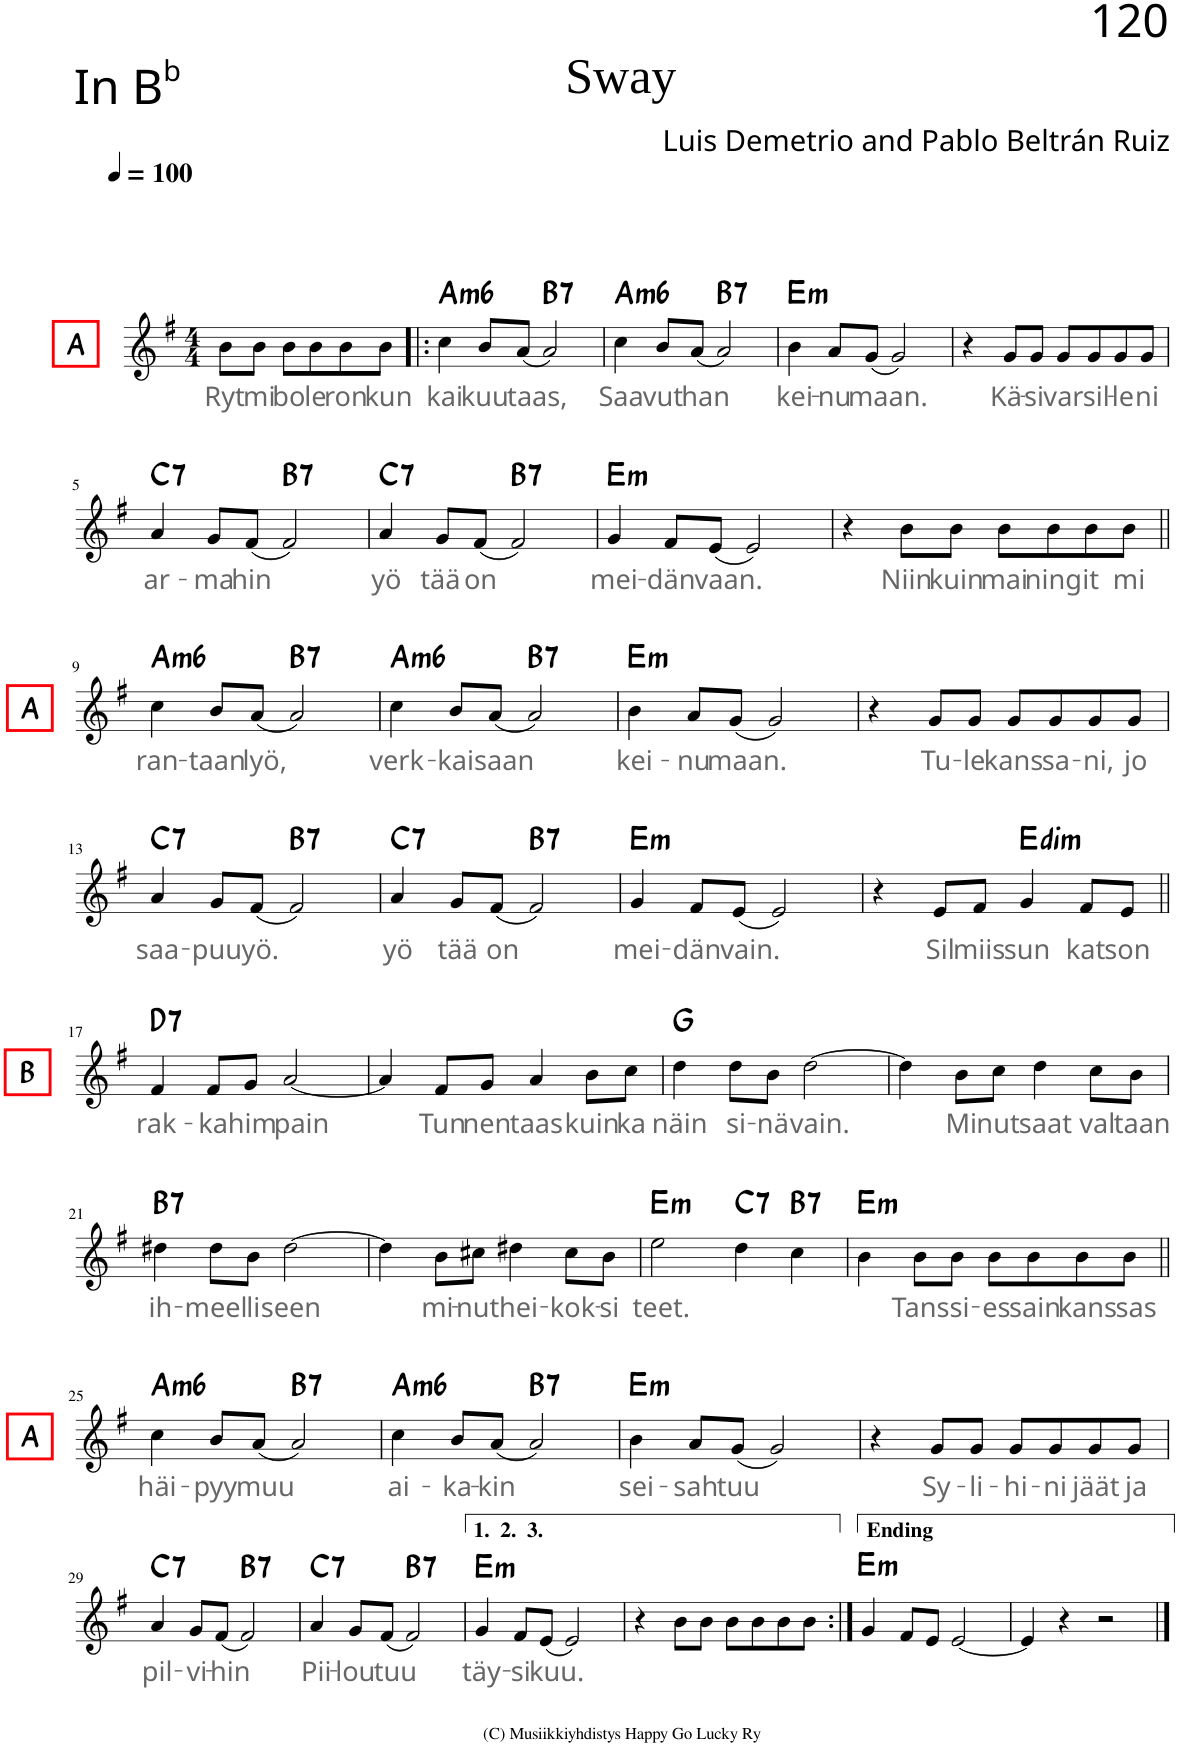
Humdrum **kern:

**kern	**text	**harte
*part1	*part1	*part1
*staff1	*staff1	*
*I"Voice	*	*
*clefG2	*	*
*k[f#]	*	*
*M4/4	*	*
*MM100	*	*
=	=	=
!	!LO:LY:b:color=#666666	!
8b\L	Ryt-	.
!	!LO:LY:b:color=#666666	!
8b\J	-mi	.
!	!LO:LY:b:color=#666666	!
8b\L	bo-	.
!	!LO:LY:b:color=#666666	!
8b\	-le-	.
!	!LO:LY:b:color=#666666	!
8b\	-ron	.
!	!LO:LY:b:color=#666666	!
8b\J	kun	.
=1!|:	=1!|:	=1!|:
!LO:TX:a:B:t=A	!	!
!	!LO:LY:b:color=#666666	!LO:H:kt=m6
4cc\	kai-	A:min6
!	!LO:LY:b:color=#666666	!
8b/L	-kuu	.
!	!LO:LY:b:color=#666666	!
(8a/J	taas,	.
!	!	!LO:H:kt=7
2a/)	.	B:7
=2	=2	=2
!	!LO:LY:b:color=#666666	!LO:H:kt=m6
4cc\	Saa-	A:min6
!	!LO:LY:b:color=#666666	!
8b/L	-vut-	.
!	!LO:LY:b:color=#666666	!
(8a/J	-han	.
!	!	!LO:H:kt=7
2a/)	.	B:7
=3	=3	=3
!	!LO:LY:b:color=#666666	!LO:H:kt=m
4b\	kei-	E:min
!	!LO:LY:b:color=#666666	!
8a/L	-nu-	.
!	!LO:LY:b:color=#666666	!
(8g/J	-maan.	.
2g/)	.	.
=4	=4	=4
4r	.	.
!	!LO:LY:b:color=#666666	!
8g/L	Kä-	.
!	!LO:LY:b:color=#666666	!
8g/J	-si-	.
!	!LO:LY:b:color=#666666	!
8g/L	-var-	.
!	!LO:LY:b:color=#666666	!
8g/	-sil-	.
!	!LO:LY:b:color=#666666	!
8g/	-le-	.
!	!LO:LY:b:color=#666666	!
8g/J	-ni	.
!!LO:LB:g=z
=5	=5	=5
!	!LO:LY:b:color=#666666	!LO:H:kt=7
4a/	ar-	C:7
!	!LO:LY:b:color=#666666	!
8g/L	-ma-	.
!	!LO:LY:b:color=#666666	!
(8f#/J	-hin	.
!	!	!LO:H:kt=7
2f#/)	.	B:7
=6	=6	=6
!	!LO:LY:b:color=#666666	!LO:H:kt=7
4a/	yö	C:7
!	!LO:LY:b:color=#666666	!
8g/L	tää	.
!	!LO:LY:b:color=#666666	!
(8f#/J	on	.
!	!	!LO:H:kt=7
2f#/)	.	B:7
=7	=7	=7
!	!LO:LY:b:color=#666666	!LO:H:kt=m
4g/	mei-	E:min
!	!LO:LY:b:color=#666666	!
8f#/L	-dän	.
!	!LO:LY:b:color=#666666	!
(8e/J	vaan.	.
2e/)	.	.
=8	=8	=8
4r	.	.
!	!LO:LY:b:color=#666666	!
8b\L	Niin	.
!	!LO:LY:b:color=#666666	!
8b\J	kuin	.
!	!LO:LY:b:color=#666666	!
8b\L	mai-	.
!	!LO:LY:b:color=#666666	!
8b\	-ning-	.
!	!LO:LY:b:color=#666666	!
8b\	-it	.
!	!LO:LY:b:color=#666666	!
8b\J	mi	.
!!LO:LB:g=z
=9||	=9||	=9||
!LO:TX:a:B:t=A	!	!
!	!LO:LY:b:color=#666666	!LO:H:kt=m6
4cc\	ran-	A:min6
!	!LO:LY:b:color=#666666	!
8b/L	-taan	.
!	!LO:LY:b:color=#666666	!
(8a/J	lyö,	.
!	!	!LO:H:kt=7
2a/)	.	B:7
=10	=10	=10
!	!LO:LY:b:color=#666666	!LO:H:kt=m6
4cc\	verk-	A:min6
!	!LO:LY:b:color=#666666	!
8b/L	-kai-	.
!	!LO:LY:b:color=#666666	!
(8a/J	-saan	.
!	!	!LO:H:kt=7
2a/)	.	B:7
=11	=11	=11
!	!LO:LY:b:color=#666666	!LO:H:kt=m
4b\	kei-	E:min
!	!LO:LY:b:color=#666666	!
8a/L	-nu-	.
!	!LO:LY:b:color=#666666	!
(8g/J	-maan.	.
2g/)	.	.
=12	=12	=12
4r	.	.
!	!LO:LY:b:color=#666666	!
8g/L	Tu-	.
!	!LO:LY:b:color=#666666	!
8g/J	-le	.
!	!LO:LY:b:color=#666666	!
8g/L	kans-	.
!	!LO:LY:b:color=#666666	!
8g/	-sa-	.
!	!LO:LY:b:color=#666666	!
8g/	-ni,	.
!	!LO:LY:b:color=#666666	!
8g/J	jo	.
!!LO:LB:g=z
=13	=13	=13
!	!LO:LY:b:color=#666666	!LO:H:kt=7
4a/	saa-	C:7
!	!LO:LY:b:color=#666666	!
8g/L	-puu	.
!	!LO:LY:b:color=#666666	!
(8f#/J	yö.	.
!	!	!LO:H:kt=7
2f#/)	.	B:7
=14	=14	=14
!	!LO:LY:b:color=#666666	!LO:H:kt=7
4a/	yö	C:7
!	!LO:LY:b:color=#666666	!
8g/L	tää	.
!	!LO:LY:b:color=#666666	!
(8f#/J	on	.
!	!	!LO:H:kt=7
2f#/)	.	B:7
=15	=15	=15
!	!LO:LY:b:color=#666666	!LO:H:kt=m
4g/	mei-	E:min
!	!LO:LY:b:color=#666666	!
8f#/L	-dän	.
!	!LO:LY:b:color=#666666	!
(8e/J	vain.	.
2e/)	.	.
=16	=16	=16
4r	.	.
!	!LO:LY:b:color=#666666	!
8e/L	Sil-	.
!	!LO:LY:b:color=#666666	!
8f#/J	-miis	.
!	!LO:LY:b:color=#666666	!LO:H:kt=dim
4g/	sun	E:dim
!	!LO:LY:b:color=#666666	!
8f#/L	kat-	.
!	!LO:LY:b:color=#666666	!
8e/J	-son	.
!!LO:LB:g=z
=17||	=17||	=17||
!LO:TX:a:B:t=B	!	!
!	!LO:LY:b:color=#666666	!LO:H:kt=7
4f#/	rak-	D:7
!	!LO:LY:b:color=#666666	!
8f#/L	-ka-	.
!	!LO:LY:b:color=#666666	!
8g/J	-him-	.
!	!LO:LY:b:color=#666666	!
[2a/	-pain	.
=18	=18	=18
4a/]	.	.
!	!LO:LY:b:color=#666666	!
8f#/L	Tun-	.
!	!LO:LY:b:color=#666666	!
8g/J	-nen	.
!	!LO:LY:b:color=#666666	!
4a/	taas	.
!	!LO:LY:b:color=#666666	!
8b\L	kuin-	.
!	!LO:LY:b:color=#666666	!
8cc\J	-ka	.
=19	=19	=19
!	!LO:LY:b:color=#666666	!
4dd\	näin	G:maj
!	!LO:LY:b:color=#666666	!
8dd\L	si-	.
!	!LO:LY:b:color=#666666	!
8b\J	-nä	.
!	!LO:LY:b:color=#666666	!
[2dd\	vain.	.
=20	=20	=20
4dd\]	.	.
!	!LO:LY:b:color=#666666	!
8b\L	Mi-	.
!	!LO:LY:b:color=#666666	!
8cc\J	-nut	.
!	!LO:LY:b:color=#666666	!
4dd\	saat	.
!	!LO:LY:b:color=#666666	!
8cc\L	val-	.
!	!LO:LY:b:color=#666666	!
8b\J	-taan	.
!!LO:LB:g=z
=21	=21	=21
!	!LO:LY:b:color=#666666	!LO:H:kt=7
4dd#X\	ih-	B:7
!	!LO:LY:b:color=#666666	!
8dd#\L	-meel-	.
!	!LO:LY:b:color=#666666	!
8b\J	-li-	.
!	!LO:LY:b:color=#666666	!
[2dd#\	-seen	.
=22	=22	=22
4dd#\]	.	.
!	!LO:LY:b:color=#666666	!
8b\L	mi-	.
!	!LO:LY:b:color=#666666	!
8cc#X\J	-nut	.
!	!LO:LY:b:color=#666666	!
4dd#X\	hei-	.
!	!LO:LY:b:color=#666666	!
8cc#\L	-kok-	.
!	!LO:LY:b:color=#666666	!
8b\J	-si	.
=23	=23	=23
!	!LO:LY:b:color=#666666	!LO:H:kt=m
2ee\	teet.	E:min
!	!	!LO:H:kt=7
4dd\	.	C:7
!	!	!LO:H:kt=7
4cc\	.	B:7
=24	=24	=24
!	!	!LO:H:kt=m
4b\	.	E:min
!	!LO:LY:b:color=#666666	!
8b\L	Tans-	.
!	!LO:LY:b:color=#666666	!
8b\J	-si-	.
!	!LO:LY:b:color=#666666	!
8b\L	-es-	.
!	!LO:LY:b:color=#666666	!
8b\	-sain	.
!	!LO:LY:b:color=#666666	!
8b\	kans-	.
!	!LO:LY:b:color=#666666	!
8b\J	-sas	.
!!LO:LB:g=z
=25||	=25||	=25||
!LO:TX:a:B:t=A	!	!
!	!LO:LY:b:color=#666666	!LO:H:kt=m6
4cc\	häi-	A:min6
!	!LO:LY:b:color=#666666	!
8b/L	-pyy	.
!	!LO:LY:b:color=#666666	!
(8a/J	muu	.
!	!	!LO:H:kt=7
2a/)	.	B:7
=26	=26	=26
!	!LO:LY:b:color=#666666	!LO:H:kt=m6
4cc\	ai-	A:min6
!	!LO:LY:b:color=#666666	!
8b/L	-ka-	.
!	!LO:LY:b:color=#666666	!
(8a/J	-kin	.
!	!	!LO:H:kt=7
2a/)	.	B:7
=27	=27	=27
!	!LO:LY:b:color=#666666	!LO:H:kt=m
4b\	sei-	E:min
!	!LO:LY:b:color=#666666	!
8a/L	-sah-	.
!	!LO:LY:b:color=#666666	!
(8g/J	-tuu	.
2g/)	.	.
=28	=28	=28
4r	.	.
!	!LO:LY:b:color=#666666	!
8g/L	Sy-	.
!	!LO:LY:b:color=#666666	!
8g/J	-li-	.
!	!LO:LY:b:color=#666666	!
8g/L	-hi-	.
!	!LO:LY:b:color=#666666	!
8g/	-ni	.
!	!LO:LY:b:color=#666666	!
8g/	jäät	.
!	!LO:LY:b:color=#666666	!
8g/J	ja	.
!!LO:LB:g=z
=29	=29	=29
!	!LO:LY:b:color=#666666	!LO:H:kt=7
4a/	pil-	C:7
!	!LO:LY:b:color=#666666	!
8g/L	-vi-	.
!	!LO:LY:b:color=#666666	!
(8f#/J	-hin	.
!	!	!LO:H:kt=7
2f#/)	.	B:7
=30	=30	=30
!	!LO:LY:b:color=#666666	!LO:H:kt=7
4a/	Pii-	C:7
!	!LO:LY:b:color=#666666	!
8g/L	-lou-	.
!	!LO:LY:b:color=#666666	!
(8f#/J	-tuu	.
!	!	!LO:H:kt=7
2f#/)	.	B:7
=31	=31	=31
!	!LO:LY:b:color=#666666	!LO:H:kt=m
4g/	täy-	E:min
!	!LO:LY:b:color=#666666	!
8f#/L	-si-	.
!	!LO:LY:b:color=#666666	!
(8e/J	-kuu.	.
2e/)	.	.
=32	=32	=32
4r	.	.
8b\L	.	.
8b\J	.	.
8b\L	.	.
8b\	.	.
8b\	.	.
8b\J	.	.
=33:|!	=33:|!	=33:|!
!	!	!LO:H:kt=m
4g/	.	E:min
8f#/L	.	.
8e/J	.	.
[2e/	.	.
=34	=34	=34
4e/]	.	.
4r	.	.
2r	.	.
==	==	==
*-	*-	*-
